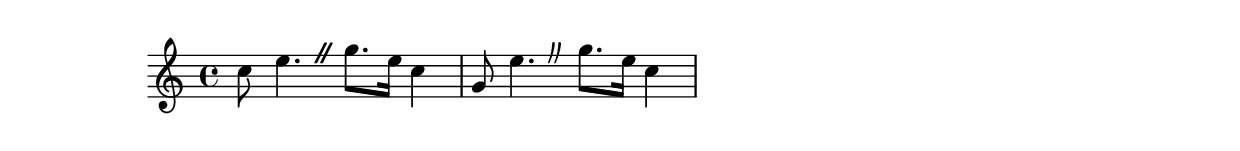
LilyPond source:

%% Do not edit this file; it is automatically
%% generated from LSR http://lsr.dsi.unimi.it
%% This file is in the public domain.
\version "2.13.16"

\header {
  lsrtags = "expressive-marks, tweaks-and-overrides"

%% Translation of GIT committish: 1d589aa04c20d7711bf662618adbdd6d445db29d
  texidoces = "
Las marcas de cesura se pueden crear sobreescribiendo la propiedad
@code{'text} del objeto @code{BreathingSign}.  También está disponible
una marca de cesura curva.

"
  doctitlees = "Insertar una cesura"


%% Translation of GIT committish: 0a868be38a775ecb1ef935b079000cebbc64de40
 texidocde = "
Zäsurzeichen können erstellt werden, indem die @code{'text}-Eigenschaft
des @code{BreathingSign}-Objektes verändert wird.  Ein gekrümmtes
Zäsurzeichen ist auch möglich.
"
  doctitlede = "Eine Zäsur einfügen"

%% Translation of GIT committish: 217cd2b9de6e783f2a5c8a42be9c70a82195ad20
  texidocfr = "
Une surcharge de la propriété @code{'text} de l'objet
@code{BreathingSign} permet de créer une marque de césure.  LilyPond
dispose également d'une variante courbée.

"
  doctitlefr = "Insertion d'une césure"


  texidoc = "
Caesura marks can be created by overriding the @code{'text} property of
the @code{BreathingSign} object. A curved caesura mark is also
available.

"
  doctitle = "Inserting a caesura"
} % begin verbatim

\relative c'' {
  \override BreathingSign #'text = \markup {
    \musicglyph #"scripts.caesura.straight"
  }
  c8 e4. \breathe g8. e16 c4

  \override BreathingSign #'text = \markup {
    \musicglyph #"scripts.caesura.curved"
  }
  g8 e'4. \breathe g8. e16 c4
}
